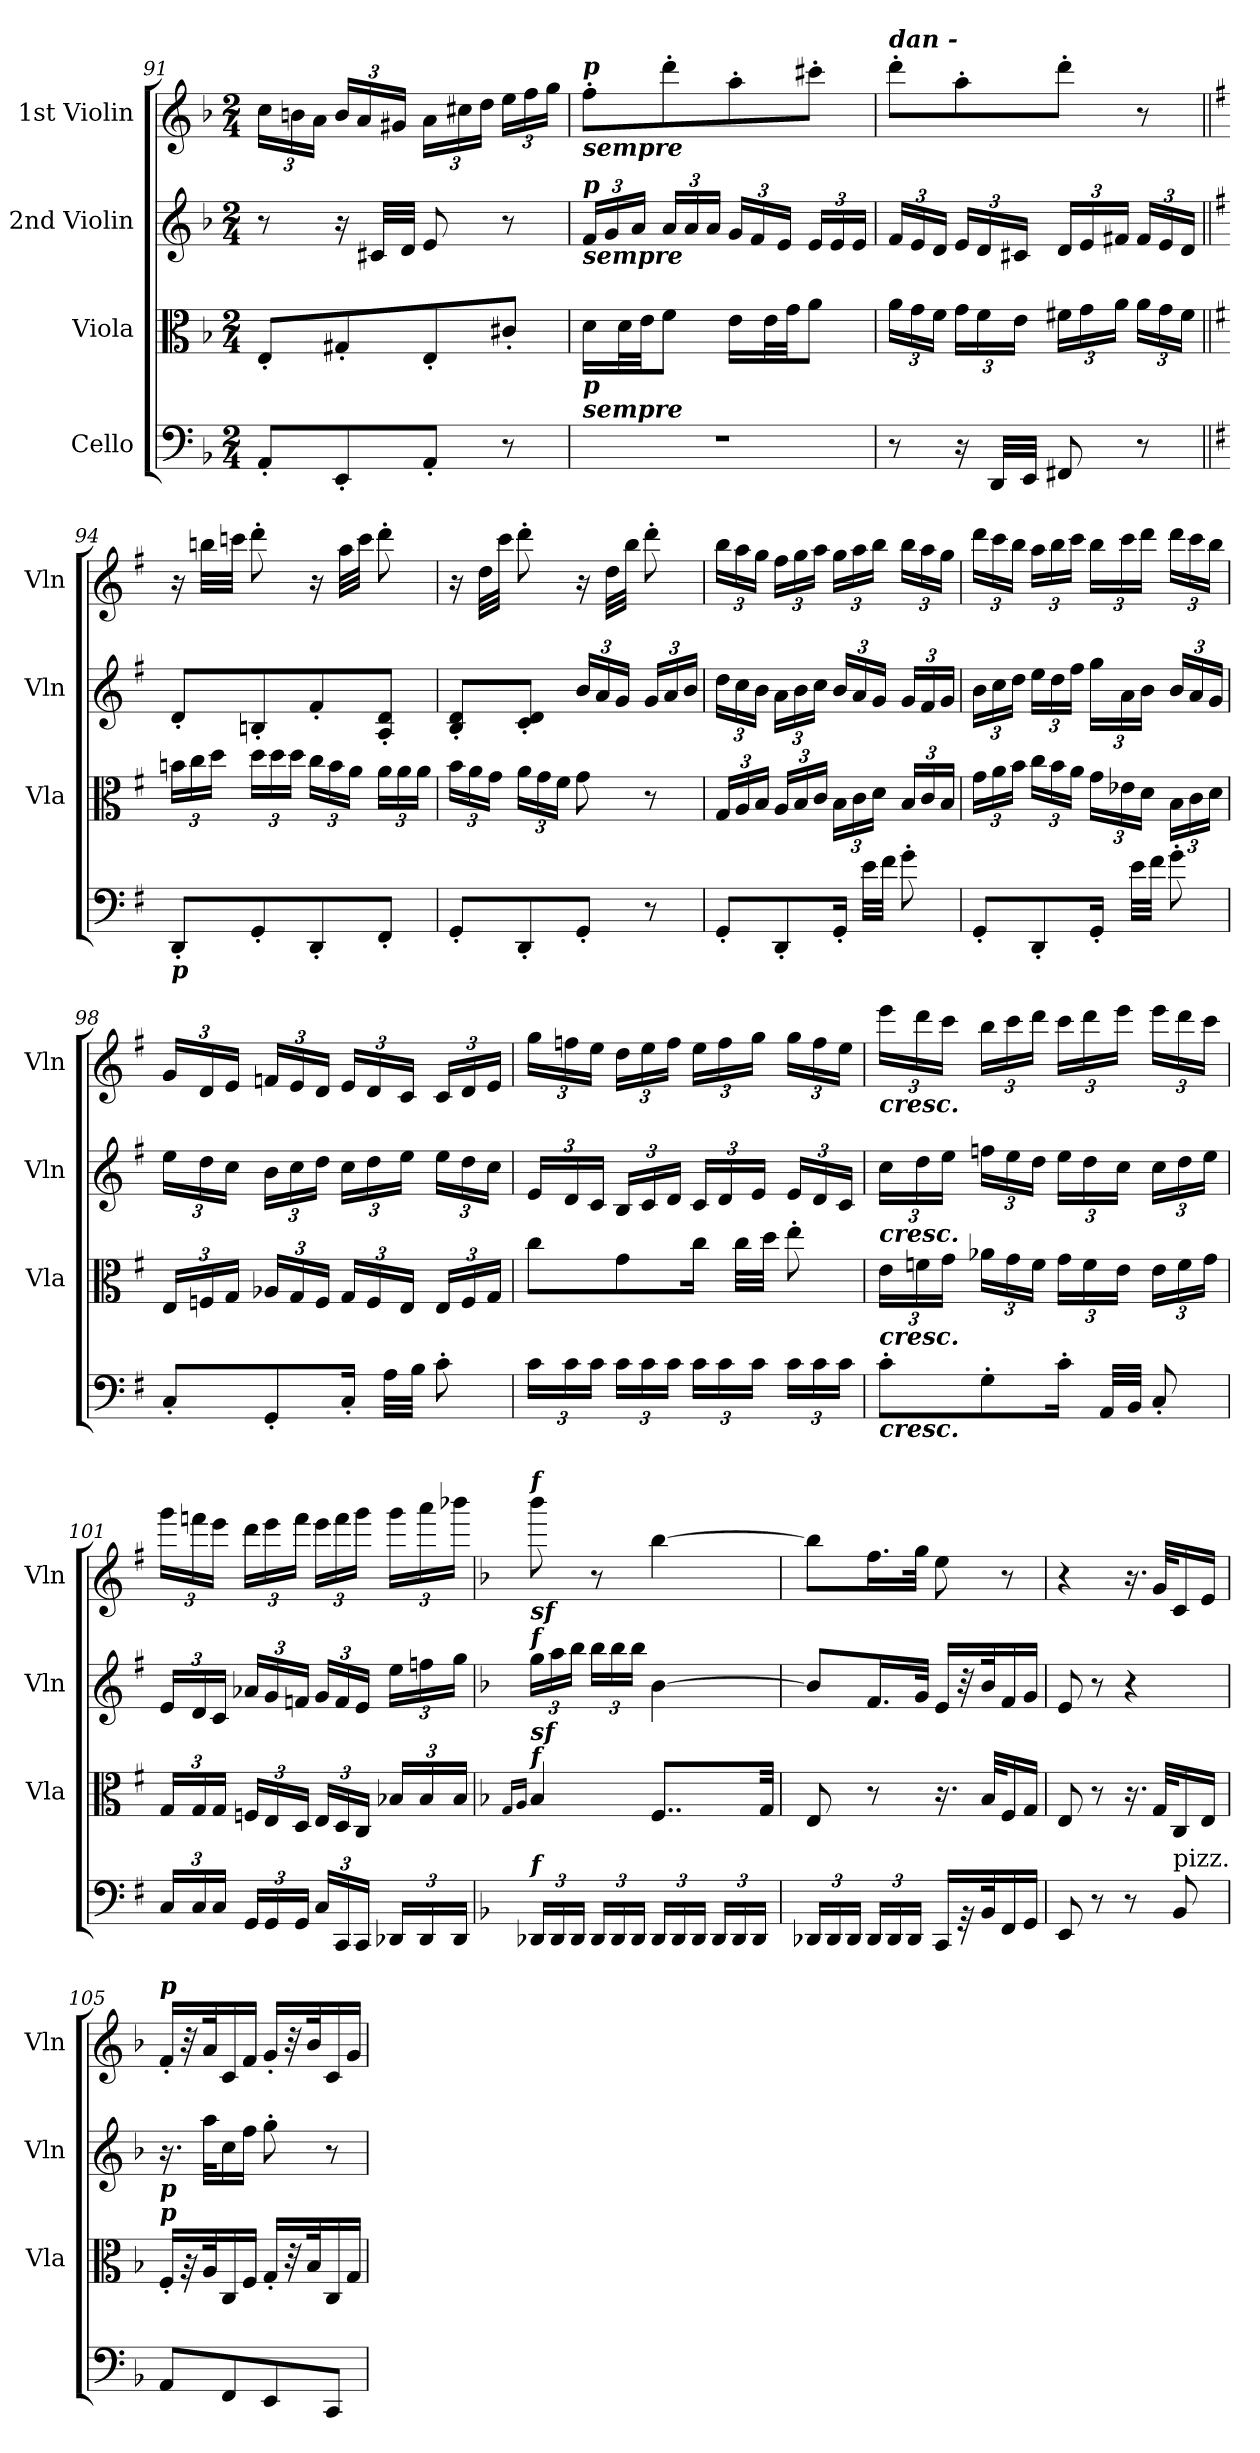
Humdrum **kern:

**kern	**kern	**kern	**kern
*part4	*part3	*part2	*part1
*staff4	*staff3	*staff2	*staff1
*I"Cello	*I"Viola	*I"2nd Violin	*I"1st Violin
*	*I'Vla	*I'Vln	*I'Vln
!!LO:LB:g=z
*clefF4	*clefC3	*clefG2	*clefG2
*k[b-]	*k[b-]	*k[b-]	*k[b-]
*F:	*F:	*F:	*F:
*M2/4	*M2/4	*M2/4	*M2/4
*	*	*	*Xbrackettup
=91	=91	=91	=91
8AA'/L	8E'/L	8r	24cc\LL
.	.	.	24bn\
.	.	.	24a\JJ
8EE'/	8G#X'/	16r	24b/LL
.	.	.	24a/
.	.	32c#X/LLL	.
.	.	.	24g#X/JJ
.	.	32d/JJJ	.
8AA'/J	8E'/	8e/	24a\LL
.	.	.	24cc#X\
.	.	.	24dd\JJ
8r	8c#X'/J	8r	24ee\LL
.	.	.	24ff\
.	.	.	24gg\JJ
=92	=92	=92	=92
*	*	*Xbrackettup	*
!	!	!	!LO:TX:b:Bi:t=sempre
!	!	!	!LO:TX:a:Bi:t=p
!	!	!LO:TX:b:Bi:t=sempre	!
!	!	!LO:TX:a:Bi:t=p	!
!LO:TX:a:Bi:t=sempre	!	!	!
!LO:TX:a:Bi:t=p	!	!	!
2r	16d\LL	24f/LL	8ff'\L
.	.	24g/	.
.	32d\L	.	.
.	.	24a/JJ	.
.	32e\JJ	.	.
.	8f\J	24a/LL	8ddd'\
.	.	24a/	.
.	.	24a/JJ	.
.	16e\LL	24g/LL	8aa'\
.	.	24f/	.
.	32e\L	.	.
.	.	24e/JJ	.
.	32g\JJ	.	.
.	8a\J	24e/LL	8ccc#X'\J
.	.	24e/	.
.	.	24e/JJ	.
=93	=93	=93	=93
*	*Xbrackettup	*	*
!	!	!	!LO:TX:a:Bi:t=dan -
8r	24a\LL	24f/LL	8ddd'\L
.	24g\	24e/	.
.	24f\JJ	24d/JJ	.
16r	24g\LL	24e/LL	8aa'\
.	24f\	24d/	.
32DD/LLL	.	.	.
.	24e\JJ	24c#X/JJ	.
32EE/JJJ	.	.	.
8FF#X/	24f#X\LL	24d/LL	8ddd'\J
.	24g\	24e/	.
.	24a\JJ	24f#X/JJ	.
8r	24a\LL	24f#/LL	8r
.	24g\	24e/	.
.	24f#\JJ	24d/JJ	.
!!LO:PB:g=z
=94||	=94||	=94||	=94||
*k[f#]	*k[f#]	*k[f#]	*k[f#]
*G:	*G:	*G:	*G:
!LO:TX:b:Bi:t=p	!	!	!
8DD'/L	24bn\LL	8d'/L	16r
.	24cc\	.	.
.	.	.	32bbn\LLL
.	24dd\JJ	.	.
.	.	.	32cccn\JJJ
8GG'/	24dd\LL	8Bn'/	8ddd'\
.	24dd\	.	.
.	24dd\JJ	.	.
8DD'/	24cc\LL	8f#'/	16r
.	24b\	.	.
.	.	.	32aa\LLL
.	24a\JJ	.	.
.	.	.	32ccc\JJJ
8FF#'/J	24a\LL	8A/' 8d/'J	8ddd'\
.	24a\	.	.
.	24a\JJ	.	.
=95	=95	=95	=95
8GG'/L	24b\LL	8B/' 8d/'L	16r
.	24a\	.	.
.	.	.	32dd\LLL
.	24g\JJ	.	.
.	.	.	32ccc\JJJ
8DD'/	24a\LL	8c/' 8d/'J	8ddd'\
.	24g\	.	.
.	24f#\JJ	.	.
8GG'/J	8g\	24b/LL	16r
.	.	24a/	.
.	.	.	32dd\LLL
.	.	24g/JJ	.
.	.	.	32bb\JJJ
8r	8r	24g/LL	8ddd'\
.	.	24a/	.
.	.	24b/JJ	.
=96	=96	=96	=96
8GG'/L	24G/LL	24dd\LL	24bb\LL
.	24A/	24cc\	24aa\
.	24B/JJ	24b\JJ	24gg\JJ
8DD'/	24A/LL	24a\LL	24ff#\LL
.	24B/	24b\	24gg\
.	24c/JJ	24cc\JJ	24aa\JJ
16GG'/Jk	24B\LL	24b/LL	24gg\LL
.	24c\	24a/	24aa\
32e\LLL	.	.	.
.	24d\JJ	24g/JJ	24bb\JJ
32f#\JJJ	.	.	.
8g'\	24B/LL	24g/LL	24bb\LL
.	24c/	24f#/	24aa\
.	24B/JJ	24g/JJ	24gg\JJ
!!LO:LB:g=z
=97	=97	=97	=97
8GG'/L	24g\LL	24b\LL	24ddd\LL
.	24a\	24cc\	24ccc\
.	24b\JJ	24dd\JJ	24bb\JJ
8DD'/	24cc\LL	24ee\LL	24aa\LL
.	24b\	24dd\	24bb\
.	24a\JJ	24ff#\JJ	24ccc\JJ
16GG'/Jk	24g\LL	24gg\LL	24bb\LL
.	24e-X\	24a\	24ccc\
32e\LLL	.	.	.
.	24d\JJ	24b\JJ	24ddd\JJ
32f#\JJJ	.	.	.
8g'\	24B\LL	24b/LL	24ddd\LL
.	24c\	24a/	24ccc\
.	24d\JJ	24g/JJ	24bb\JJ
=98	=98	=98	=98
8C'/L	24E/LL	24ee\LL	24g/LL
.	24Fn/	24dd\	24d/
.	24G/JJ	24cc\JJ	24e/JJ
8GG'/	24A-X/LL	24b\LL	24fn/LL
.	24G/	24cc\	24e/
.	24F/JJ	24dd\JJ	24d/JJ
16C'/Jk	24G/LL	24cc\LL	24e/LL
.	24F/	24dd\	24d/
32A\LLL	.	.	.
.	24E/JJ	24ee\JJ	24c/JJ
32B\JJJ	.	.	.
8c'\	24E/LL	24ee\LL	24c/LL
.	24F/	24dd\	24d/
.	24G/JJ	24cc\JJ	24e/JJ
!!LO:LB:g=z
=99	=99	=99	=99
*Xbrackettup	*	*	*
24c\LL	8cc\L	24e/LL	24gg\LL
24c\	.	24d/	24ffn\
24c\JJ	.	24c/JJ	24ee\JJ
24c\LL	8g\	24B/LL	24dd\LL
24c\	.	24c/	24ee\
24c\JJ	.	24d/JJ	24ff\JJ
24c\LL	16cc\Jk	24c/LL	24ee\LL
24c\	.	24d/	24ff\
.	32cc\LLL	.	.
24c\JJ	.	24e/JJ	24gg\JJ
.	32dd\JJJ	.	.
24c\LL	8ee'\	24e/LL	24gg\LL
24c\	.	24d/	24ff\
24c\JJ	.	24c/JJ	24ee\JJ
!!LO:PB:g=z
=100	=100	=100	=100
!	!	!	!LO:TX:b:Bi:t=cresc.
!	!LO:TX:a:Bi:t=cresc.	!	!
!	!LO:TX:b:Bi:t=cresc.	!	!
!LO:TX:b:Bi:t=cresc.	!	!	!
8c'\L	24e\LL	24cc\LL	24eee\LL
.	24fn\	24dd\	24ddd\
.	24g\JJ	24ee\JJ	24ccc\JJ
8G'\	24a-X\LL	24ffn\LL	24bb\LL
.	24g\	24ee\	24ccc\
.	24f\JJ	24dd\JJ	24ddd\JJ
16c'\Jk	24g\LL	24ee\LL	24ccc\LL
.	24f\	24dd\	24ddd\
32AA/LLL	.	.	.
.	24e\JJ	24cc\JJ	24eee\JJ
32BB/JJJ	.	.	.
8C'/	24e\LL	24cc\LL	24eee\LL
.	24f\	24dd\	24ddd\
.	24g\JJ	24ee\JJ	24ccc\JJ
=101	=101	=101	=101
24C/LL	24G/LL	24e/LL	24ggg\LL
24C/	24G/	24d/	24fffn\
24C/JJ	24G/JJ	24c/JJ	24eee\JJ
24GG/LL	24Fn/LL	24a-X/LL	24ddd\LL
24GG/	24E/	24g/	24eee\
24GG/JJ	24D/JJ	24fn/JJ	24fff\JJ
24C/LL	24E/LL	24g/LL	24eee\LL
24CC/	24D/	24f/	24fff\
24CC/JJ	24C/JJ	24e/JJ	24ggg\JJ
24DD-X/LL	24B-X/LL	24ee\LL	24ggg\LL
24DD-/	24B-/	24ffn\	24aaa\
24DD-/JJ	24B-/JJ	24gg\JJ	24bbb-X\JJ
!!LO:LB:g=z
=102	=102	=102	=102
*k[b-]	*k[b-]	*k[b-]	*k[b-]
*F:	*F:	*F:	*F:
.	16qG/LL	.	.
.	16qA/JJ	.	.
!	!	!	!LO:TX:a:Bi:t=f
!	!	!	!LO:TX:b:Bi:t=sf
!	!	!LO:TX:a:Bi:t=f	!
!	!LO:TX:a:Bi:t=f	!	!
!	!LO:TX:a:Bi:t=sf	!	!
!LO:TX:a:Bi:t=f	!	!	!
24DD-X/LL	4B-/	24gg\LL	8bbb-\
24DD-/	.	24aa\	.
24DD-/JJ	.	24bb-\JJ	.
24DD-/LL	.	24bb-\LL	8r
24DD-/	.	24bb-\	.
24DD-/JJ	.	24bb-\JJ	.
24DD-/LL	8..F/L	[4b-\	[4bb-\
24DD-/	.	.	.
24DD-/JJ	.	.	.
24DD-/LL	.	.	.
24DD-/	.	.	.
24DD-/JJ	.	.	.
.	32G/Jkk	.	.
!!LO:LB:g=z
=103	=103	=103	=103
24DD-X/LL	8E/	8b-/L]	8bb-\L]
24DD-/	.	.	.
24DD-/JJ	.	.	.
24DD-/LL	8r	16.f/L	16.ff\L
24DD-/	.	.	.
24DD-/JJ	.	.	.
.	.	32g/JJk	32gg\JJk
16CC/LL	16.r	16e/LL	8ee\
32r	.	32r	.
32BB-/K	32B-/KLL	32b-/K	.
16FF/	16F/	16f/	8r
16GG/JJ	16G/JJ	16g/JJ	.
=104	=104	=104	=104
8EE/	8E/	8e/	4r
8r	8r	8r	.
8r	16.r	4r	16.r
.	32G/KLL	.	32g/KLL
!LO:TX:a:t=pizz.	!	!	!
8BB-/	16C/	.	16c/
.	16E/JJ	.	16e/JJ
=105	=105	=105	=105
!	!	!	!LO:TX:a:Bi:t=p
!	!LO:TX:a:Bi:t=p	!	!
!	!LO:TX:a:Bi:t=p	!	!
8AA/L	16F'/LL	16.r	16f'/LL
.	32r	.	32r
.	32A/K	32aa\KLL	32a/K
8FF/	16C/	16cc\	16c/
.	16F/JJ	16ff\JJ	16f/JJ
8EE/	16G'/LL	8gg'\	16g'/LL
.	32r	.	32r
.	32B-/K	.	32b-/K
8CC/J	16C/	8r	16c/
.	16G/JJ	.	16g/JJ
=	=	=	=
*-	*-	*-	*-
